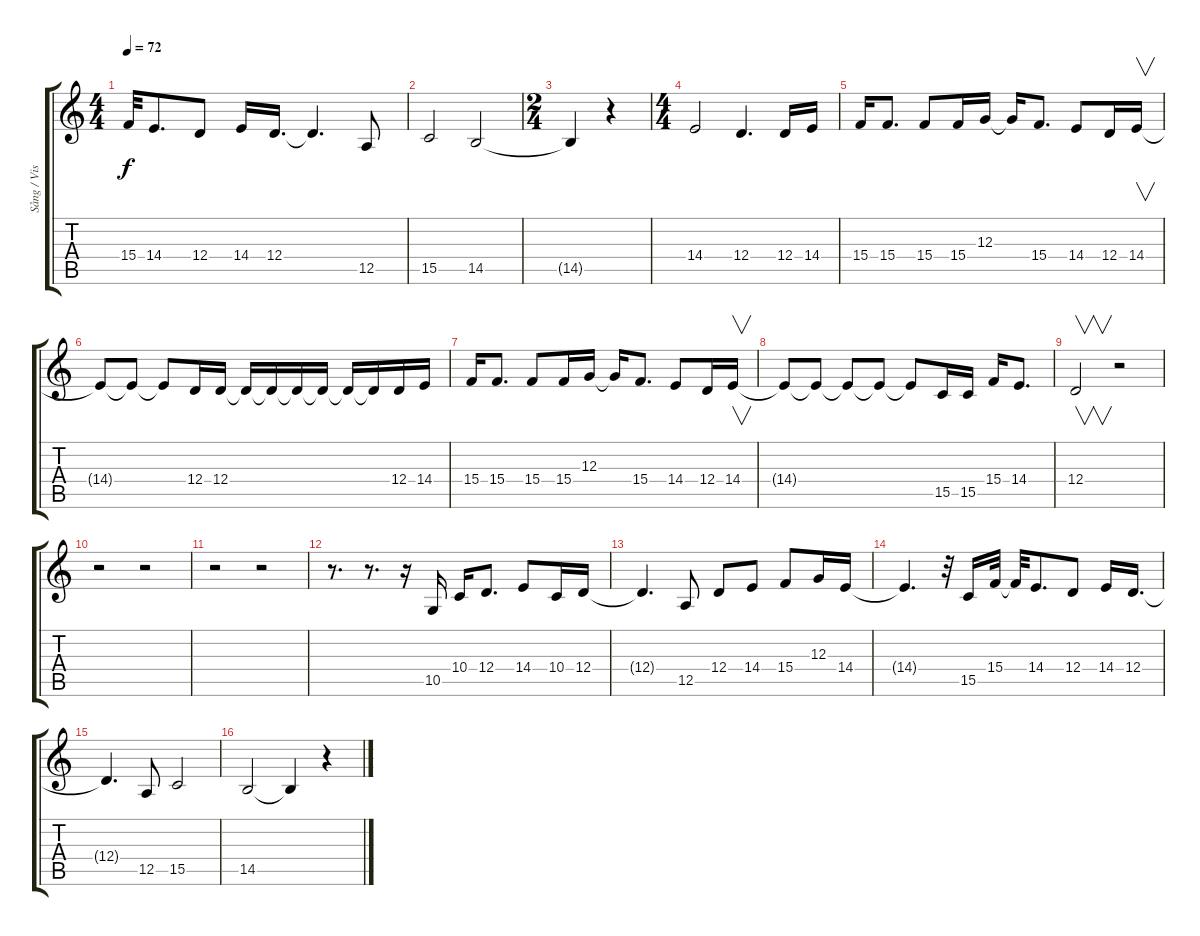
\track ("Sång / Vissla" "Sång / Vis") {instrument harmonica}
\staff {score tabs}
\tuning (E4 B3 G3 D3 A2 E2) {hide}
\ts (4 4)
\tempo 72
\clef g2
\ks c
15.4{t}.32{dy f} 14.4.8{d} 12.4.8 14.4.16 12.4.16{d} 12.4{t}.4{d} 12.5.8 |
15.5.2 14.5.2 |
\ts (2 4)
14.5{t}.4 r.4 |
\ts (4 4)
14.4.2 12.4.4{d} 12.4.16 14.4.16 |
15.4.16 15.4.8{d} 15.4.8 15.4.16 12.3.16 12.3{t}.16 15.4.8{d} 14.4.8 12.4.16 14.4.16{v} |
14.4{t}.8 14.4{t}.8 14.4{t}.8 12.4.16 12.4.16 12.4{t}.16 12.4{t}.16 12.4{t}.16 12.4{t}.16 12.4{t}.16 12.4{t}.16 12.4.16 14.4.16 |
15.4.16 15.4.8{d} 15.4.8 15.4.16 12.3.16 12.3{t}.16 15.4.8{d} 14.4.8 12.4.16 14.4.16{v} |
14.4{t}.8 14.4{t}.8 14.4{t}.8 14.4{t}.8 14.4{t}.8 15.5.16 15.5.16 15.4.16 14.4.8{d} |
12.4.2{v} r.2 |
r.2 r.2 |
r.2 r.2 |
r.8{d} r.8{d} r.16 10.5.16 10.4.16 12.4.8{d} 14.4.8 10.4.16 12.4.16 |
12.4{t}.4{d} 12.5.8 12.4.8 14.4.8 15.4.8 12.3.16 14.4.16 |
14.4{t}.4{d} r.32 15.5.16 15.4.32 15.4{t}.32 14.4.8{d} 12.4.8 14.4.16 12.4.16{d} |
12.4{t}.4{d} 12.5.8 15.5.2 |
14.5.2 14.5{t}.4 r.4
